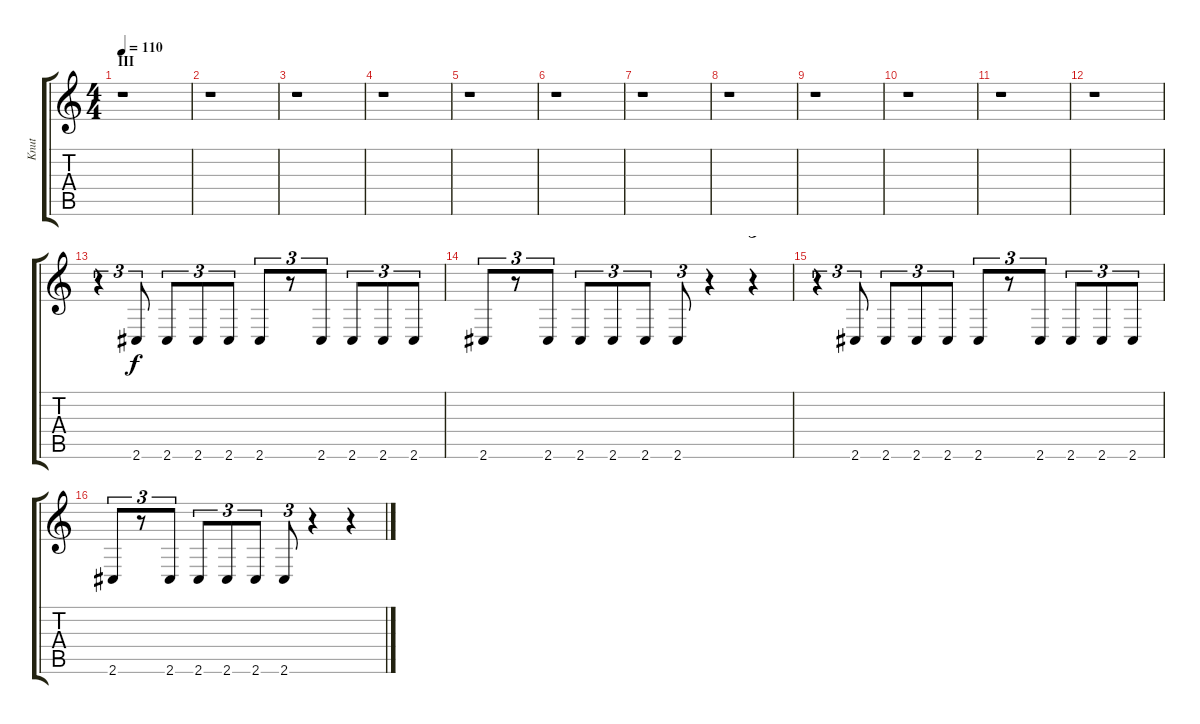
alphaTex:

\track ("Knut" "Knut") {instrument distortionguitar}
\staff {score tabs}
\tuning (B3 Gb3 D3 A2 E2 B1) {hide}
\ts (4 4)
\section ("" "III")
\tempo 110
\clef g2
\ks c
r.1{dy f} |
r.1 |
r.1 |
r.1 |
r.1 |
r.1 |
r.1 |
r.1 |
r.1 |
r.1 |
r.1 |
r.1 |
r.4{tu (3 2)} 2.6.8{tu (3 2)} 2.6.8{tu (3 2)} 2.6.8{tu (3 2)} 2.6.8{tu (3 2)} 2.6.8{tu (3 2)} r.8{tu (3 2)} 2.6.8{tu (3 2)} 2.6.8{tu (3 2)} 2.6.8{tu (3 2)} 2.6.8{tu (3 2)} |
2.6.8{tu (3 2)} r.8{tu (3 2)} 2.6.8{tu (3 2)} 2.6.8{tu (3 2)} 2.6.8{tu (3 2)} 2.6.8{tu (3 2)} 2.6.8{tu (3 2)} r.4 r.4{tu (3 2)} |
r.4{tu (3 2)} 2.6.8{tu (3 2)} 2.6.8{tu (3 2)} 2.6.8{tu (3 2)} 2.6.8{tu (3 2)} 2.6.8{tu (3 2)} r.8{tu (3 2)} 2.6.8{tu (3 2)} 2.6.8{tu (3 2)} 2.6.8{tu (3 2)} 2.6.8{tu (3 2)} |
2.6.8{tu (3 2)} r.8{tu (3 2)} 2.6.8{tu (3 2)} 2.6.8{tu (3 2)} 2.6.8{tu (3 2)} 2.6.8{tu (3 2)} 2.6.8{tu (3 2)} r.4 r.4{tu (3 2)}
